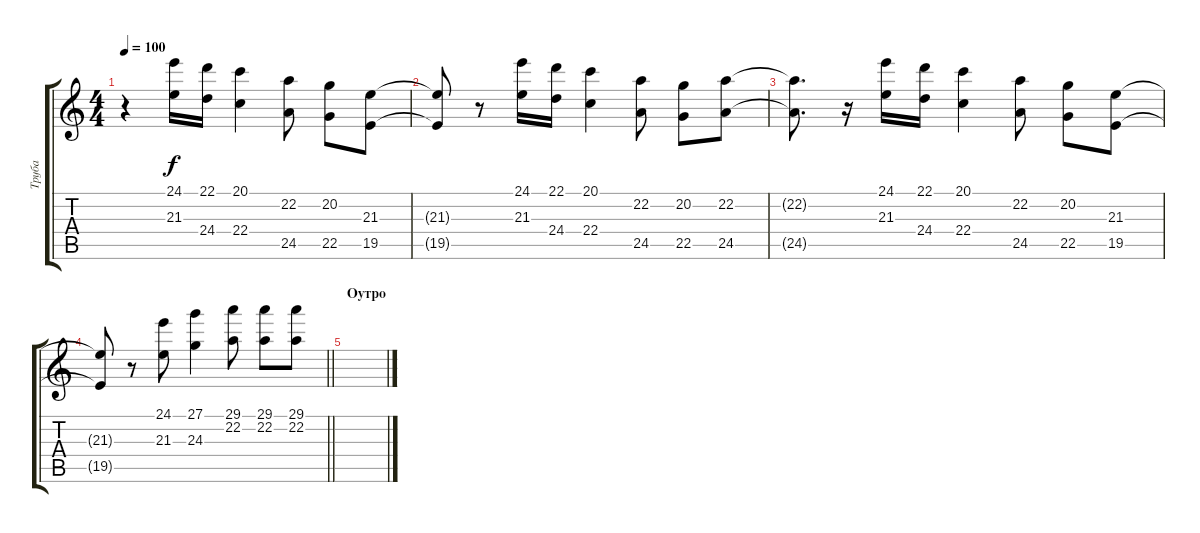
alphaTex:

\track ("Труба" "Труба") {instrument brasssection}
\staff {score tabs}
\tuning (E4 B3 G3 D3 A2 E2) {hide}
\ts (4 4)
\tempo 100
\clef g2
\ks c
r.4{dy f} (24.1 21.3).16 (22.1 24.4).16 (20.1 22.4).4 (22.2 24.5).8 (20.2 22.5).8 (21.3 19.5).8 |
(21.3{t} 19.5{t}).8 r.8 (24.1 21.3).16 (22.1 24.4).16 (20.1 22.4).4 (22.2 24.5).8 (20.2 22.5).8 (22.2 24.5).8 |
(22.2{t} 24.5{t}).8{d} r.16 (24.1 21.3).16 (22.1 24.4).16 (20.1 22.4).4 (22.2 24.5).8 (20.2 22.5).8 (21.3 19.5).8 |
\barLineRight lightlight
(21.3{t} 19.5{t}).8 r.8 (24.1 21.3).8 (27.1 24.3).4 (29.1 22.2).8 (29.1 22.2).8 (29.1 22.2).8 |
\section ("" "Оутро")
